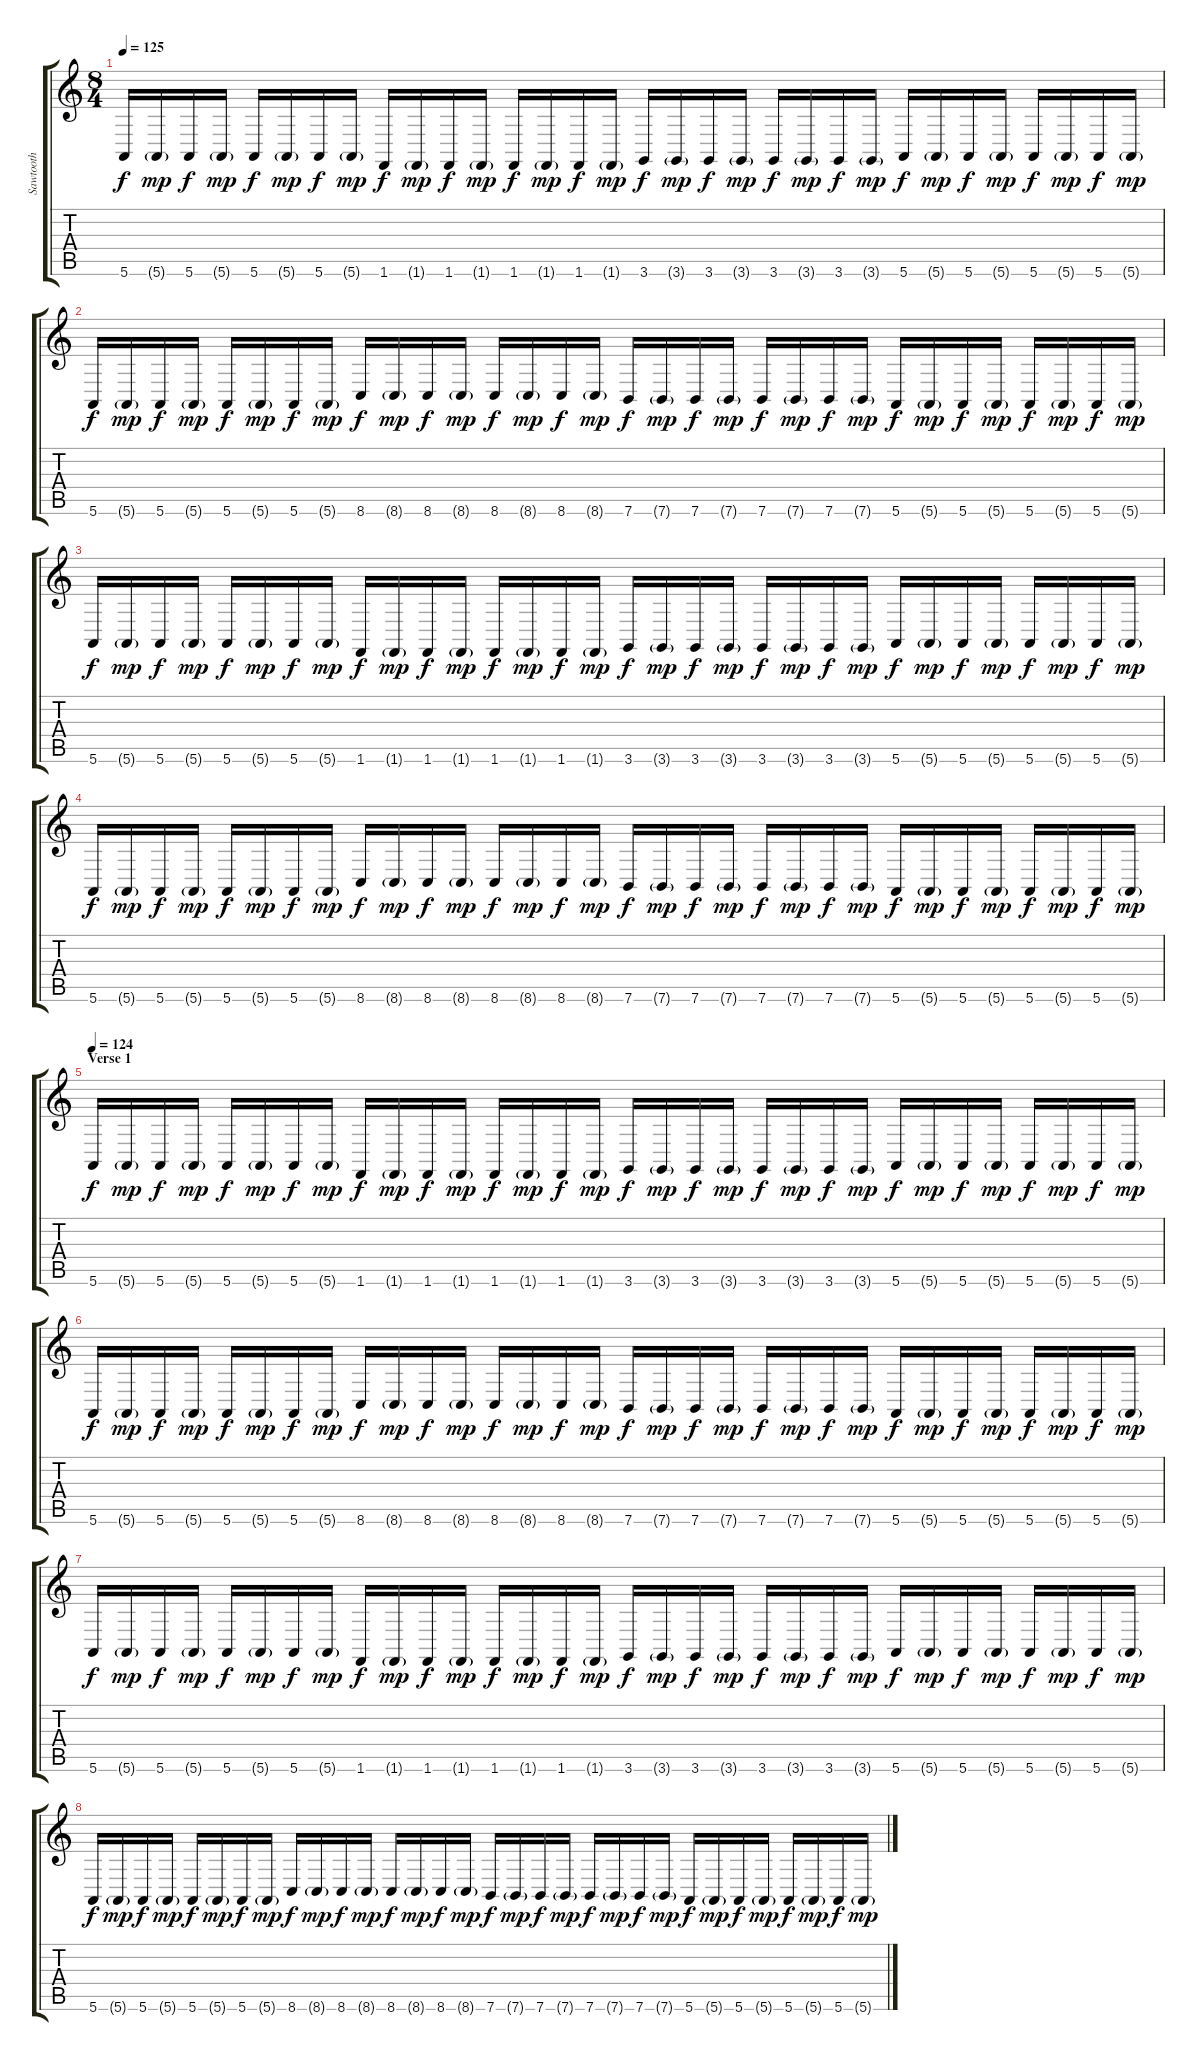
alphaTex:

\track ("Sawtooth" "Sawtooth") {instrument lead2sawtooth}
\staff {score tabs}
\tuning (E4 B3 G3 D3 A2 E2) {hide}
\ts (8 4)
\tempo 125
\clef g2
\ks c
5.6.16{dy f} 5.6{g}.16{dy mp} 5.6.16{dy f} 5.6{g}.16{dy mp} 5.6.16{dy f} 5.6{g}.16{dy mp} 5.6.16{dy f} 5.6{g}.16{dy mp} 1.6.16{dy f} 1.6{g}.16{dy mp} 1.6.16{dy f} 1.6{g}.16{dy mp} 1.6.16{dy f} 1.6{g}.16{dy mp} 1.6.16{dy f} 1.6{g}.16{dy mp} 3.6.16{dy f} 3.6{g}.16{dy mp} 3.6.16{dy f} 3.6{g}.16{dy mp} 3.6.16{dy f} 3.6{g}.16{dy mp} 3.6.16{dy f} 3.6{g}.16{dy mp} 5.6.16{dy f} 5.6{g}.16{dy mp} 5.6.16{dy f} 5.6{g}.16{dy mp} 5.6.16{dy f} 5.6{g}.16{dy mp} 5.6.16{dy f} 5.6{g}.16{dy mp} |
5.6.16{dy f} 5.6{g}.16{dy mp} 5.6.16{dy f} 5.6{g}.16{dy mp} 5.6.16{dy f} 5.6{g}.16{dy mp} 5.6.16{dy f} 5.6{g}.16{dy mp} 8.6.16{dy f} 8.6{g}.16{dy mp} 8.6.16{dy f} 8.6{g}.16{dy mp} 8.6.16{dy f} 8.6{g}.16{dy mp} 8.6.16{dy f} 8.6{g}.16{dy mp} 7.6.16{dy f} 7.6{g}.16{dy mp} 7.6.16{dy f} 7.6{g}.16{dy mp} 7.6.16{dy f} 7.6{g}.16{dy mp} 7.6.16{dy f} 7.6{g}.16{dy mp} 5.6.16{dy f} 5.6{g}.16{dy mp} 5.6.16{dy f} 5.6{g}.16{dy mp} 5.6.16{dy f} 5.6{g}.16{dy mp} 5.6.16{dy f} 5.6{g}.16{dy mp} |
5.6.16{dy f} 5.6{g}.16{dy mp} 5.6.16{dy f} 5.6{g}.16{dy mp} 5.6.16{dy f} 5.6{g}.16{dy mp} 5.6.16{dy f} 5.6{g}.16{dy mp} 1.6.16{dy f} 1.6{g}.16{dy mp} 1.6.16{dy f} 1.6{g}.16{dy mp} 1.6.16{dy f} 1.6{g}.16{dy mp} 1.6.16{dy f} 1.6{g}.16{dy mp} 3.6.16{dy f} 3.6{g}.16{dy mp} 3.6.16{dy f} 3.6{g}.16{dy mp} 3.6.16{dy f} 3.6{g}.16{dy mp} 3.6.16{dy f} 3.6{g}.16{dy mp} 5.6.16{dy f} 5.6{g}.16{dy mp} 5.6.16{dy f} 5.6{g}.16{dy mp} 5.6.16{dy f} 5.6{g}.16{dy mp} 5.6.16{dy f} 5.6{g}.16{dy mp} |
5.6.16{dy f} 5.6{g}.16{dy mp} 5.6.16{dy f} 5.6{g}.16{dy mp} 5.6.16{dy f} 5.6{g}.16{dy mp} 5.6.16{dy f} 5.6{g}.16{dy mp} 8.6.16{dy f} 8.6{g}.16{dy mp} 8.6.16{dy f} 8.6{g}.16{dy mp} 8.6.16{dy f} 8.6{g}.16{dy mp} 8.6.16{dy f} 8.6{g}.16{dy mp} 7.6.16{dy f} 7.6{g}.16{dy mp} 7.6.16{dy f} 7.6{g}.16{dy mp} 7.6.16{dy f} 7.6{g}.16{dy mp} 7.6.16{dy f} 7.6{g}.16{dy mp} 5.6.16{dy f} 5.6{g}.16{dy mp} 5.6.16{dy f} 5.6{g}.16{dy mp} 5.6.16{dy f} 5.6{g}.16{dy mp} 5.6.16{dy f} 5.6{g}.16{dy mp} |
\section ("" "Verse 1")
\tempo 124
5.6.16{dy f} 5.6{g}.16{dy mp} 5.6.16{dy f} 5.6{g}.16{dy mp} 5.6.16{dy f} 5.6{g}.16{dy mp} 5.6.16{dy f} 5.6{g}.16{dy mp} 1.6.16{dy f} 1.6{g}.16{dy mp} 1.6.16{dy f} 1.6{g}.16{dy mp} 1.6.16{dy f} 1.6{g}.16{dy mp} 1.6.16{dy f} 1.6{g}.16{dy mp} 3.6.16{dy f} 3.6{g}.16{dy mp} 3.6.16{dy f} 3.6{g}.16{dy mp} 3.6.16{dy f} 3.6{g}.16{dy mp} 3.6.16{dy f} 3.6{g}.16{dy mp} 5.6.16{dy f} 5.6{g}.16{dy mp} 5.6.16{dy f} 5.6{g}.16{dy mp} 5.6.16{dy f} 5.6{g}.16{dy mp} 5.6.16{dy f} 5.6{g}.16{dy mp} |
5.6.16{dy f} 5.6{g}.16{dy mp} 5.6.16{dy f} 5.6{g}.16{dy mp} 5.6.16{dy f} 5.6{g}.16{dy mp} 5.6.16{dy f} 5.6{g}.16{dy mp} 8.6.16{dy f} 8.6{g}.16{dy mp} 8.6.16{dy f} 8.6{g}.16{dy mp} 8.6.16{dy f} 8.6{g}.16{dy mp} 8.6.16{dy f} 8.6{g}.16{dy mp} 7.6.16{dy f} 7.6{g}.16{dy mp} 7.6.16{dy f} 7.6{g}.16{dy mp} 7.6.16{dy f} 7.6{g}.16{dy mp} 7.6.16{dy f} 7.6{g}.16{dy mp} 5.6.16{dy f} 5.6{g}.16{dy mp} 5.6.16{dy f} 5.6{g}.16{dy mp} 5.6.16{dy f} 5.6{g}.16{dy mp} 5.6.16{dy f} 5.6{g}.16{dy mp} |
5.6.16{dy f} 5.6{g}.16{dy mp} 5.6.16{dy f} 5.6{g}.16{dy mp} 5.6.16{dy f} 5.6{g}.16{dy mp} 5.6.16{dy f} 5.6{g}.16{dy mp} 1.6.16{dy f} 1.6{g}.16{dy mp} 1.6.16{dy f} 1.6{g}.16{dy mp} 1.6.16{dy f} 1.6{g}.16{dy mp} 1.6.16{dy f} 1.6{g}.16{dy mp} 3.6.16{dy f} 3.6{g}.16{dy mp} 3.6.16{dy f} 3.6{g}.16{dy mp} 3.6.16{dy f} 3.6{g}.16{dy mp} 3.6.16{dy f} 3.6{g}.16{dy mp} 5.6.16{dy f} 5.6{g}.16{dy mp} 5.6.16{dy f} 5.6{g}.16{dy mp} 5.6.16{dy f} 5.6{g}.16{dy mp} 5.6.16{dy f} 5.6{g}.16{dy mp} |
5.6.16{dy f} 5.6{g}.16{dy mp} 5.6.16{dy f} 5.6{g}.16{dy mp} 5.6.16{dy f} 5.6{g}.16{dy mp} 5.6.16{dy f} 5.6{g}.16{dy mp} 8.6.16{dy f} 8.6{g}.16{dy mp} 8.6.16{dy f} 8.6{g}.16{dy mp} 8.6.16{dy f} 8.6{g}.16{dy mp} 8.6.16{dy f} 8.6{g}.16{dy mp} 7.6.16{dy f} 7.6{g}.16{dy mp} 7.6.16{dy f} 7.6{g}.16{dy mp} 7.6.16{dy f} 7.6{g}.16{dy mp} 7.6.16{dy f} 7.6{g}.16{dy mp} 5.6.16{dy f} 5.6{g}.16{dy mp} 5.6.16{dy f} 5.6{g}.16{dy mp} 5.6.16{dy f} 5.6{g}.16{dy mp} 5.6.16{dy f} 5.6{g}.16{dy mp}
